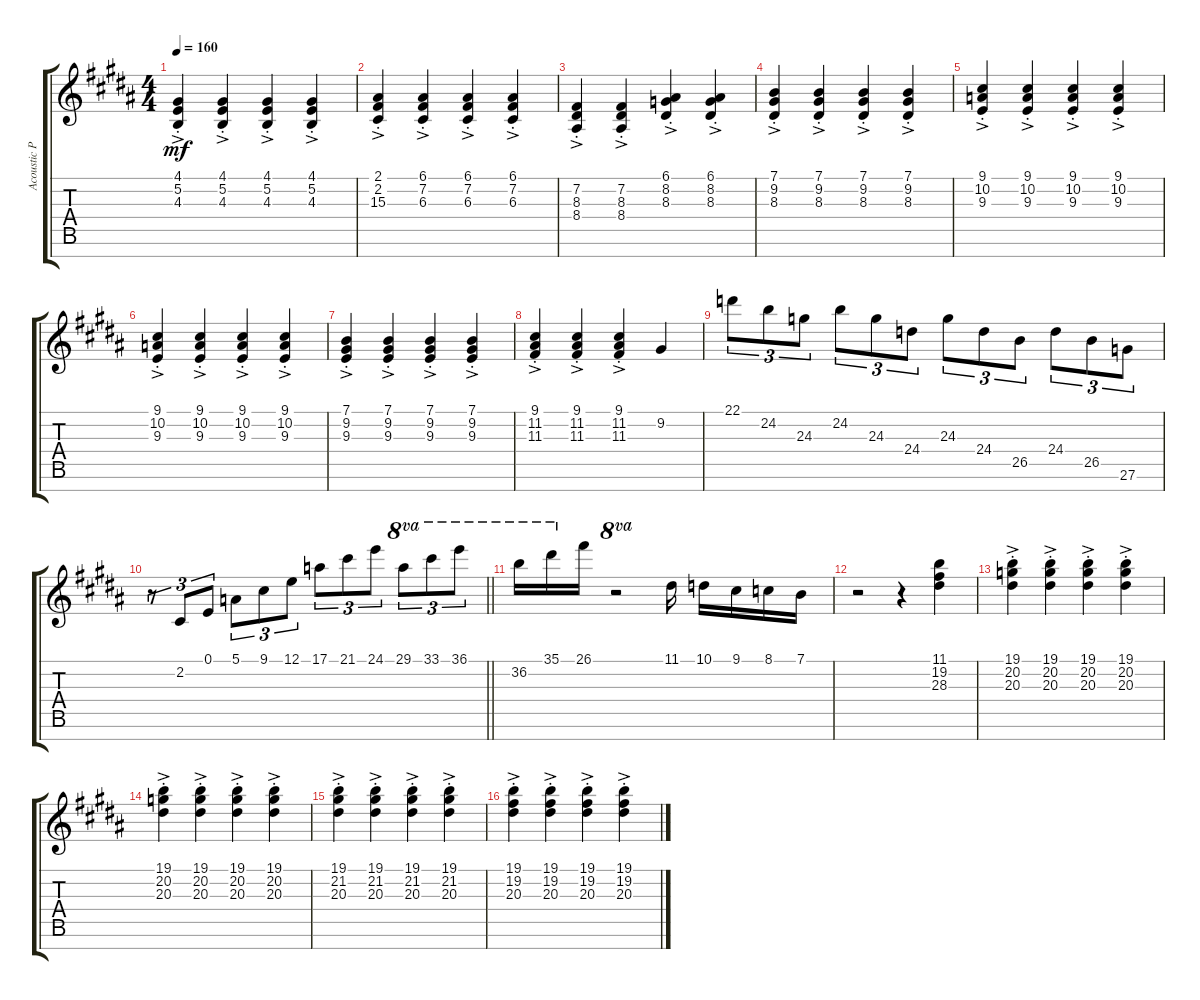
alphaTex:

\track ("Acoustic Piano (Staff 1)" "Acoustic P") {instrument acousticgrandpiano}
\staff {score tabs}
\tuning (E4 B3 G3 D3 A2 E2 B1) {hide}
\ts (4 4)
\tempo 160
\clef g2
\ks b
(4.1{ac st} 5.2{ac st} 4.3{ac st}).4{dy mf} (4.1{ac st} 5.2{ac st} 4.3{ac st}).4 (4.1{ac st} 5.2{ac st} 4.3{ac st}).4 (4.1{ac st} 5.2{ac st} 4.3{ac st}).4 |
(2.1{ac st} 2.2{ac st} 15.3{ac st}).4 (6.1{ac st} 7.2{ac st} 6.3{ac st}).4 (6.1{ac st} 7.2{ac st} 6.3{ac st}).4 (6.1{ac st} 7.2{ac st} 6.3{ac st}).4 |
(7.2{ac st} 8.3{ac st} 8.4{ac st}).4 (7.2{ac st} 8.3{ac st} 8.4{ac st}).4 (6.1{ac st} 8.2 8.3{ac st}).4 (6.1{ac st} 8.2 8.3{ac st}).4 |
(7.1{ac st} 9.2{ac st} 8.3{ac st}).4 (7.1{ac st} 9.2{ac st} 8.3{ac st}).4 (7.1{ac st} 9.2{ac st} 8.3{ac st}).4 (7.1{ac st} 9.2{ac st} 8.3{ac st}).4 |
(9.1{ac st} 10.2{ac st} 9.3{ac st}).4 (9.1{ac st} 10.2{ac st} 9.3{ac st}).4 (9.1{ac st} 10.2{ac st} 9.3{ac st}).4 (9.1{ac st} 10.2{ac st} 9.3{ac st}).4 |
(9.1{ac st} 10.2{ac st} 9.3{ac st}).4 (9.1{ac st} 10.2{ac st} 9.3{ac st}).4 (9.1{ac st} 10.2{ac st} 9.3{ac st}).4 (9.1{ac st} 10.2{ac st} 9.3{ac st}).4 |
(7.1{ac st} 9.2{ac st} 9.3{ac st}).4 (7.1{ac st} 9.2{ac st} 9.3{ac st}).4 (7.1{ac st} 9.2{ac st} 9.3{ac st}).4 (7.1{ac st} 9.2{ac st} 9.3{ac st}).4 |
(9.1{ac st} 11.2{ac st} 11.3{ac st}).4 (9.1{ac st} 11.2{ac st} 11.3{ac st}).4 (9.1{ac st} 11.2{ac st} 11.3{ac st}).4 9.2.4 |
22.1.8{tu (3 2)} 24.2.8{tu (3 2)} 24.3.8{tu (3 2)} 24.2.8{tu (3 2)} 24.3.8{tu (3 2)} 24.4.8{tu (3 2)} 24.3.8{tu (3 2)} 24.4.8{tu (3 2)} 26.5.8{tu (3 2)} 24.4.8{tu (3 2)} 26.5.8{tu (3 2)} 27.6.8{tu (3 2)} |
\barLineRight lightlight
r.8{tu (3 2)} 2.2.8{tu (3 2)} 0.1.8{tu (3 2)} 5.1.8{tu (3 2)} 9.1.8{tu (3 2)} 12.1.8{tu (3 2)} 17.1.8{tu (3 2)} 21.1.8{tu (3 2)} 24.1.8{tu (3 2)} 29.1.8{tu (3 2) ot 8va} 33.1.8{tu (3 2) ot 8va} 36.1.8{tu (3 2) ot 8va} |
\section ("" "")
36.2.16{ot 8va} 35.1.16{ot 8va} 26.1.16 r.2{ot 8va} 11.1.16 10.1.16 9.1.16 8.1.16 7.1.16 |
r.2 r.4 (11.1 19.2 28.3).4 |
(19.1{ac st} 20.2{ac st} 20.3{ac st}).4 (19.1{ac st} 20.2{ac st} 20.3{ac st}).4 (19.1{ac st} 20.2{ac st} 20.3{ac st}).4 (19.1{ac st} 20.2{ac st} 20.3{ac st}).4 |
(19.1{ac st} 20.2{ac st} 20.3{ac st}).4 (19.1{ac st} 20.2{ac st} 20.3{ac st}).4 (19.1{ac st} 20.2{ac st} 20.3{ac st}).4 (19.1{ac st} 20.2{ac st} 20.3{ac st}).4 |
(19.1{ac st} 21.2{ac st} 20.3{ac st}).4 (19.1{ac st} 21.2{ac st} 20.3{ac st}).4 (19.1{ac st} 21.2{ac st} 20.3{ac st}).4 (19.1{ac st} 21.2{ac st} 20.3{ac st}).4 |
(19.1{ac st} 19.2{ac st} 20.3{ac st}).4 (19.1{ac st} 19.2{ac st} 20.3{ac st}).4 (19.1{ac st} 19.2{ac st} 20.3{ac st}).4 (19.1{ac st} 19.2{ac st} 20.3{ac st}).4
